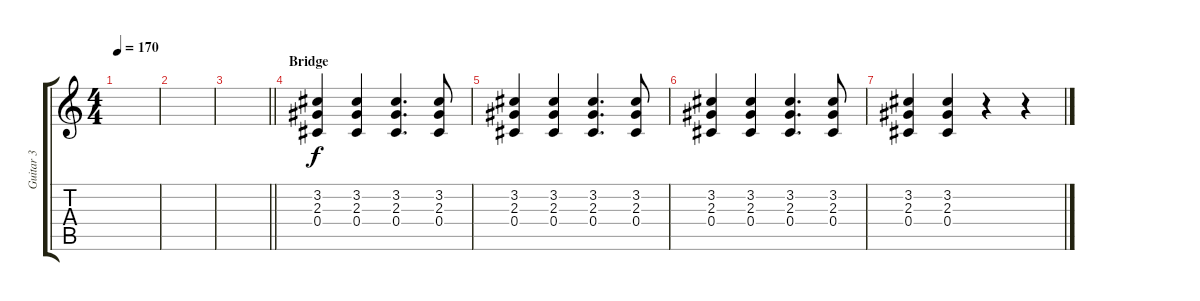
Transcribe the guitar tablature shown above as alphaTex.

\track ("Guitar 3" "Guitar 3") {instrument electricguitarclean}
\staff {score tabs}
\tuning (Eb4 Bb3 Gb3 Db3 Ab2 Eb2) {hide}
\ts (4 4)
\tempo 170
\clef g2
\ks c
|
|
\barLineRight lightlight
|
\section ("" "Bridge")
(3.2 2.3 0.4).4 (3.2 2.3 0.4).4 (3.2 2.3 0.4).4{d} (3.2 2.3 0.4).8 |
(3.2 2.3 0.4).4 (3.2 2.3 0.4).4 (3.2 2.3 0.4).4{d} (3.2 2.3 0.4).8 |
(3.2 2.3 0.4).4 (3.2 2.3 0.4).4 (3.2 2.3 0.4).4{d} (3.2 2.3 0.4).8 |
(3.2 2.3 0.4).4 (3.2 2.3 0.4).4 r.4 r.4
